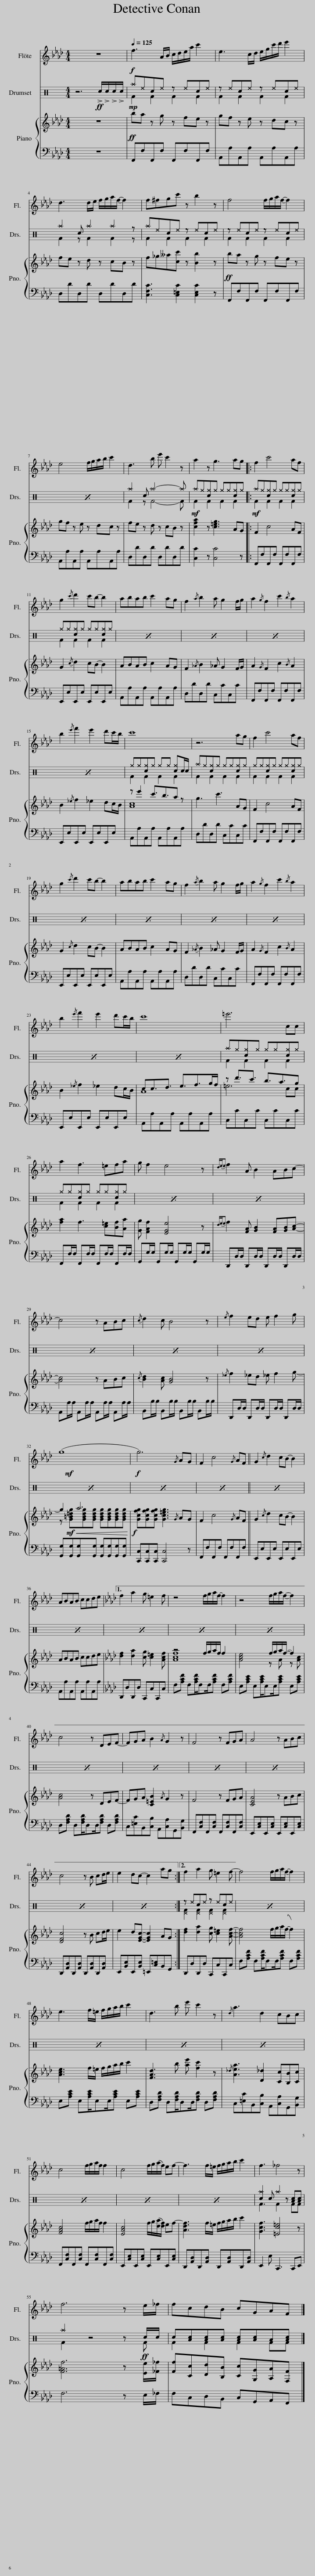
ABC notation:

X:1
%%score 1 ( 2 3 ) { ( 4 6 ) | 5 }
L:1/8
M:4/4
I:linebreak $
K:Ab
V:1 treble
V:2 perc
K:none
V:3 perc
K:none
V:4 treble
V:6 treble
V:5 bass
V:1
 z8 |[Q:1/4=125]!f! f3 A/B/ c/d/e/a/ c'2 | e3 c/d/ e/g/c'/d'/ e'2 |$ d3 d/e/ f/g/a/(f/- f2) | f^fgc' z b2 z | %5
 f4 f/g/a/(f/- f2) |$ e4 f/g/a/b/ c'2 | d3 b e' c'2 z | a2 z g3 ag |: f2 c'4 af |$ %10
 g2{/c'} d'2 c'b- b2 | abab c'2 ag | f2{/a} b2 a g2 f/g/ | a2{/g} f2 c'2{/b} a2 |$ b2{/e'} f'2 e'2 d'c'/b/ | %15
 c'8 | z6 ag | f2 c'4 af |$ g2{/c'} d'2 c'b- b2 | abab c'2 ag | %20
 f2{/a} b2 a g2 f/g/ | a2{/g} f2 c'2{/b} a2 |$ b2{/e'} f'2 e'2 d'c'/b/ | c'8 | =e'6 cc |$ %25
 a2 f3 =efa | g f2 e4 z |{dee} f2 A B2 ABc- |$ c4 z ABc |{/c} d2 c B4 z | %30
{/e} f2 ed e f2 g |$ (g8!mf! |!f! g6){/G} AG | F2 c4{/G} AF || G2{/c} d2 cB- B2 |$ %35
 ABAB ccde |1[K:Ab] f2 a2 g =e2 f | z4 f/g/a/f/- f2 | z4 f/g/a/(f/- f2) |$ c4 z DEF- | %40
 FGA B2{/A} G2 z | F4 z FGA | A4 z ABc |$ c4 z B cd/e/ | e2 dc- c2 ag :|2 %45
 f2 a2 g =e2 f- || f4 f/g/a/(f/- f2) |$ e3 f/=e/ f/g/a/b/ c'2 | d3 b e' c'2 z |{/d} a3 d2 cBc |$ %50
 c4 f/g/a/f/ f2 | c4 f/g/(a/f/) ef- | f3 f/=e/ f/g/a/b/ c'2 | f3 _f4 z |$ f6 z e/_f/ | %55
 fcdB cGAF |] %56
V:2
[K:C] z6!ff! !>!c/!>!c/!>!c/!>!c/ |!mp! ^a^ec^e z ^ec^e | z ^ec^e z ^ec^e |$ ^a2 c ^a2 ^a2 z | ^a^ec^e z ^ec^e | %5
 z ^ec^e z ^ec^e |$ x8 | ^a2 c ^a4- ^a |!mf! ^a^g[c^g]^g ^g^g[c^g]^g |:!mf! ^a^g[c^g]^g ^g^g[c^g]^g |$ %10
 ^g^g[c^g]^g ^g^g[c^g]^g | x8 | x8 | x8 |$ x8 | %15
 ^g^g[c^g]^g ^g^g [c^g]c/c/ | ^a^g[c^g]^g ^g^g[c^g]^g | ^g^g[c^g]^g ^g^g[c^g]^g |$ x8 | x8 | %20
 x8 | x8 |$ x8 | x8 | ^a^g[c^g]^g ^g^g[c^g]^g |$ %25
 ^g^g[c^g]^g ^g^g[c^g]^g | x8 | x8 |$ x8 | x8 | %30
 x8 |$ x8 | x8 | x8 || x8 |$ %35
 x8 |1 x8 | x8 | x8 |$ x8 | %40
 x8 | x8 | x8 |$ x8 | x8 :|2 %45
 z ^ec^e z ^ec^e || x8 |$ x8 | x8 | x8 |$ %50
 x8 | x8 | x8 | [c^a]2 c ^a2 z [Ac][Ac] |$ ^a2 z4 z!ff! c/c/ | %55
 c[Ac][Ac][Ac] [Ac][Ac]A[Ac] |] %56
V:3
[K:C] x8 | F2 F2 F2 F2 | F2 F2 F2 F2 |$ F2 z F2 F2 z | F2 F2 F2 F2 | %5
 F2 F2 F2 F2 |$ x8 | F2 z F4- F | F2 F2 F2 F2 |: F2 F2 F2 F2 |$ %10
 F2 F2 F2 F2 | x8 | x8 | x8 |$ x8 | %15
 F2 F2 F2 F2 | F2 F2 F2 F2 | F2 F2 F2 F2 |$ x8 | x8 | %20
 x8 | x8 |$ x8 | x8 | F2 F2 F2 F2 |$ %25
 F2 F2 F2 F2 | x8 | x8 |$ x8 | x8 | %30
 x8 |$ x8 | x8 | x8 || x8 |$ %35
 x8 |1 x8 | x8 | x8 |$ x8 | %40
 x8 | x8 | x8 |$ x8 | x8 :|2 %45
 [^DF]2 [^DF]2 [^DF]2 [^DF]2 || x8 |$ x8 | x8 | x8 |$ %50
 x8 | x8 | x8 | F3 F2 x FF |$ F2 x5 F | %55
 F2 F2 F2 FF |] %56
V:4
 z8 |!ff! ba z g z fe z | gf z e z dc z |$ fe z d z cB z | f_g__a[cc'] z [Bb]2 z | %5
!ff! ba z g z fe z |$ gf z e z dc z | fe z d z cB z | [cfa]2 z [c=eg]3 AG |: F2 c4 AF |$ %10
 G2{/c} d2 cB- B2 | ABAB c2 AG | F2{/_A} B2 _A G2 F/G/ | A2{/G} F2 c2{/B} A2 |$ B2{/_e} f2 _e2 dc/B/ | %15
 z e'2 c'3/2b3/2a z | g3 c'3 AG | F2 c4 AF |$ G2{/c} d2 cB- B2 | ABAB c2 AG | %20
 F2{/_A} B2 _A G2 F/G/ | A2{/G} F2 c2{/B} A2 |$ B2{/_e} f2 _e2 dc/B/ | cc3/2d3/2 e3/2f>gf/ | z d'3/2c'3/2 b3/2a3/2g |$ %25
 [fa]2 f3 [c=e][Bf][Aa] | [Gg] [FAf]2 [EGe]4 z |{dee} f2 [FA] [GB]2 [FA][GB][Ac]- |$ [Ac]4 z ABc |{/c} [Bd]2 [Ac] [GB]4 z | %30
{/_e} f2 _ed _e f2 g- |$ g2 a6 |!f! [Gcfg][Gcfg][Gcfg] [Gc=eg]3{/G} AG | F2 c4{/G} AF || G2{/c} d2 cB- B2 |$ %35
 ABAB ccde |1[K:Ab] [df]2 [da]2 [cg] [c=e]2 [Acf] | z4 f/g/a/f/ f2 | [Ace]4 f/g/a/(f/- f2) |$ [Ac]4 z DEF- | %40
 FGA [C=EB]2{/A} G2 z | F4 z FGA | [CEA]4 z ABc |$ [DFc]4 z B cd/e/ | e2 d[EGc]- [EGc]2 AG :|2 %45
 [df]2 [da]2 [cg] [c=e]2 [Acf]- || [Acf]4 f/g/a/(f/- f2) |$ [Ace]3 f/=e/ f/g/a/b/ c'2 | [FAd]3 b [ae'] [fc']2 z |{/_d} [Aea]3 [D_d]2 [Cc][B,B][Cc] |$ %50
 [FAc]4 f/g/a/f/ f2 | [EAc]4 f/g/([da]/[df]/) ef- | [Adf]3 f/=e/ f/g/a/b/ c'2 | [Gcf]3 [=Ec=e]4 z |$ [F=Af]6 z [Ee]/[_F_f]/ | %55
 [Ff][Cc][Dd][B,B] [Cc][G,G][A,A][F,F] |] %56
V:5
 z8 | F,,F,F,,F, F,,F,F,,F, | A,,A,A,,A, A,,A,A,,A, |$ D,DD,D D,DD,D | [C,F,C]3 [C,=E,C]2 [C,E,C]2 z | %5
 F,,F,F,,F, F,,F,F,,F, |$ A,,A,A,,A, A,,A,A,,A, | D,DD,D D,DD,D | [C,C]2 z [C,C]4 z |: F,,F,F,,F, F,,F,F,,F, |$ %10
 E,,E,E,,E, E,,E,E,,E, | A,,A,A,,A, A,,A,A,,A, | D,DD,D C,CC,C | F,,F,F,,F, F,,F,F,,F, |$ E,,E,E,,E, E,,E,E,,E, | %15
 A,,A,A,,A, A,,A,A,,A, | D,DD,D C,CC,C | F,,F,F,,F, F,,F,F,,F, |$ E,,E,E,,E, E,,E,E,,E, | A,,A,A,,A, A,,A,A,,A, | %20
 D,DD,D C,CC,C | F,,F,F,,F, F,,F,F,,F, |$ E,,E,E,,E, E,,E,E,,E, | A,,A,A,,A, A,,A,A,,A, | C,CC,C C,CC,C |$ %25
 F,,F,/F,/ F,,F,/F,/ F,,F,/F,/ F,,F,/F,/ | G,,G,/G,/ G,,G,/G,/ G,,G,/G,/ G,,G,/G,/ | D,,D,/D,/ D,,D,/D,/ D,,D,/D,/ D,,D,/D,/ |$ A,,A,/A,/ A,,A,/A,/ A,,A,/A,/ A,,A,/A,/ | B,,B,/B,/ B,,B,/B,/ B,,B,/B,/ B,,B,/B,/ | %30
 D,,D,/D,/ D,,D,/D,/ D,,D,/D,/ D,,D,/D,/ |$ [G,,G,][G,,G,][G,,G,][G,,G,] [G,,G,][G,,G,][G,,G,][G,,G,] | [C,,C,][C,,C,][C,,C,] [C,,C,]4 z | F,,F,F,,F, F,,F,F,,F, || E,,E,E,,E, E,,E,E,,E, |$ %35
 A,,A,A,,A, A,,A,A,,A, |1[K:Ab] D,,D,D,,D, C,,C,C,,C, | F,[A,CF] F,[A,CF]/F,F,/[A,CF] F,[A,CF] | E,[A,CE] E,[A,CE]/E,E,/[A,CE] E,[A,CE] |$ D,[F,A,D] D,[F,A,D]/D,D,/[F,A,D] D,[F,A,D] | %40
 C,[=E,C]B,,[C,B,] A,,[C,A,]G,,[B,,G,] | F,,[C,F,]F,,[C,F,] F,,[C,F,]F,,[C,F,] | E,,[C,E,]E,,[C,E,] E,,[C,E,]E,,[C,E,] |$ D,,[A,,D,]D,,[A,,D,] D,,[A,,D,]D,,[A,,D,] | E,,[B,,E,]E,,[B,,E,] =E,,[C,=E,]B,,G,, :|2 %45
 D,,D,D,,D, C,,C,C,,C, || F,[A,CF] F,[A,CF]/F,F,/[A,CF] F,[A,CF] |$ E,[A,CE] E,[A,CE]/E,E,/[A,CE] E,[A,CE] | D,[F,A,D] D,[F,A,D]/D,D,/[F,A,D] D,[F,A,D] | C,[=E,C]B,,[C,B,] A,,[C,A,]G,,[B,,G,] |$ %50
 F,,[C,F,]F,,[C,F,] F,,[C,F,]F,,[C,F,] | E,,[C,E,]E,,[C,E,] E,,[C,E,]E,,[C,E,] | D,,[A,,D,]D,,[A,,D,] D,,[A,,D,]D,,[A,,D,] | E,,2 E, C,,3 C,,E,, |$ F,6 z E,/_F,/ | %55
 F,C,D,B,, C,G,,A,,F,, |] %56
V:6
 x8 | x8 | x8 |$ x8 | x8 | %5
 x8 |$ x8 | x8 | x8 |: x8 |$ %10
 x8 | x8 | x8 | x8 |$ x8 | %15
 [Ac]8 | x8 | x8 |$ x8 | x8 | %20
 x8 | x8 |$ x8 | A8 | =e6 cc |$ %25
 x8 | x8 | x8 |$ x8 | x8 | %30
 x8 |$ z!mf!!<(! [G=B=dg][GBdg][GBdg] [GBdg][GBdg][GBdg][GBdg]!<)! | x8 | x8 || x8 |$ %35
 x8 |1[K:Ab] x8 | [Acf]8 | x4 z A z [Ac] |$ x8 | %40
 x8 | x8 | x8 |$ x8 | x8 :|2 %45
 x8 || x8 |$ x8 | x8 | x8 |$ %50
 x8 | x8 | x8 | x8 |$ x8 | %55
 x8 |] %56
